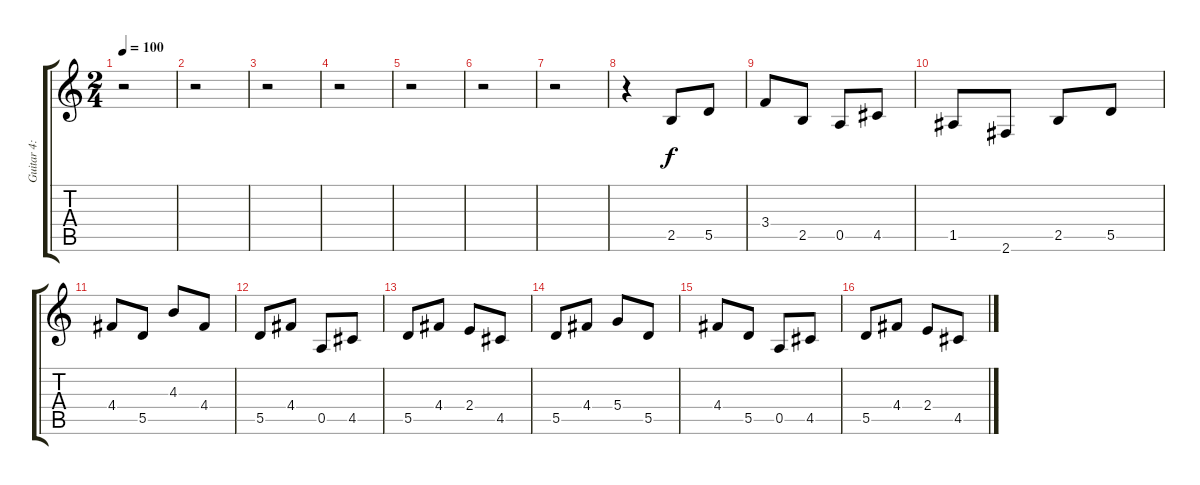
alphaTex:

\track ("Guitar 4: Fills" "Guitar 4: ") {instrument electricguitarjazz}
\staff {score tabs}
\tuning (E4 B3 G3 D3 A2 E2) {hide}
\ts (2 4)
\tempo 100
\clef g2
\ks c
r.2{dy f} |
r.2 |
r.2 |
r.2 |
r.2 |
r.2 |
r.2 |
r.4 2.5.8 5.5.8 |
3.4.8 2.5.8 0.5.8 4.5.8 |
1.5.8 2.6.8 2.5.8 5.5.8 |
4.4.8 5.5.8 4.3.8 4.4.8 |
5.5.8 4.4.8 0.5.8 4.5.8 |
5.5.8 4.4.8 2.4.8 4.5.8 |
5.5.8 4.4.8 5.4.8 5.5.8 |
4.4.8 5.5.8 0.5.8 4.5.8 |
5.5.8 4.4.8 2.4.8 4.5.8
